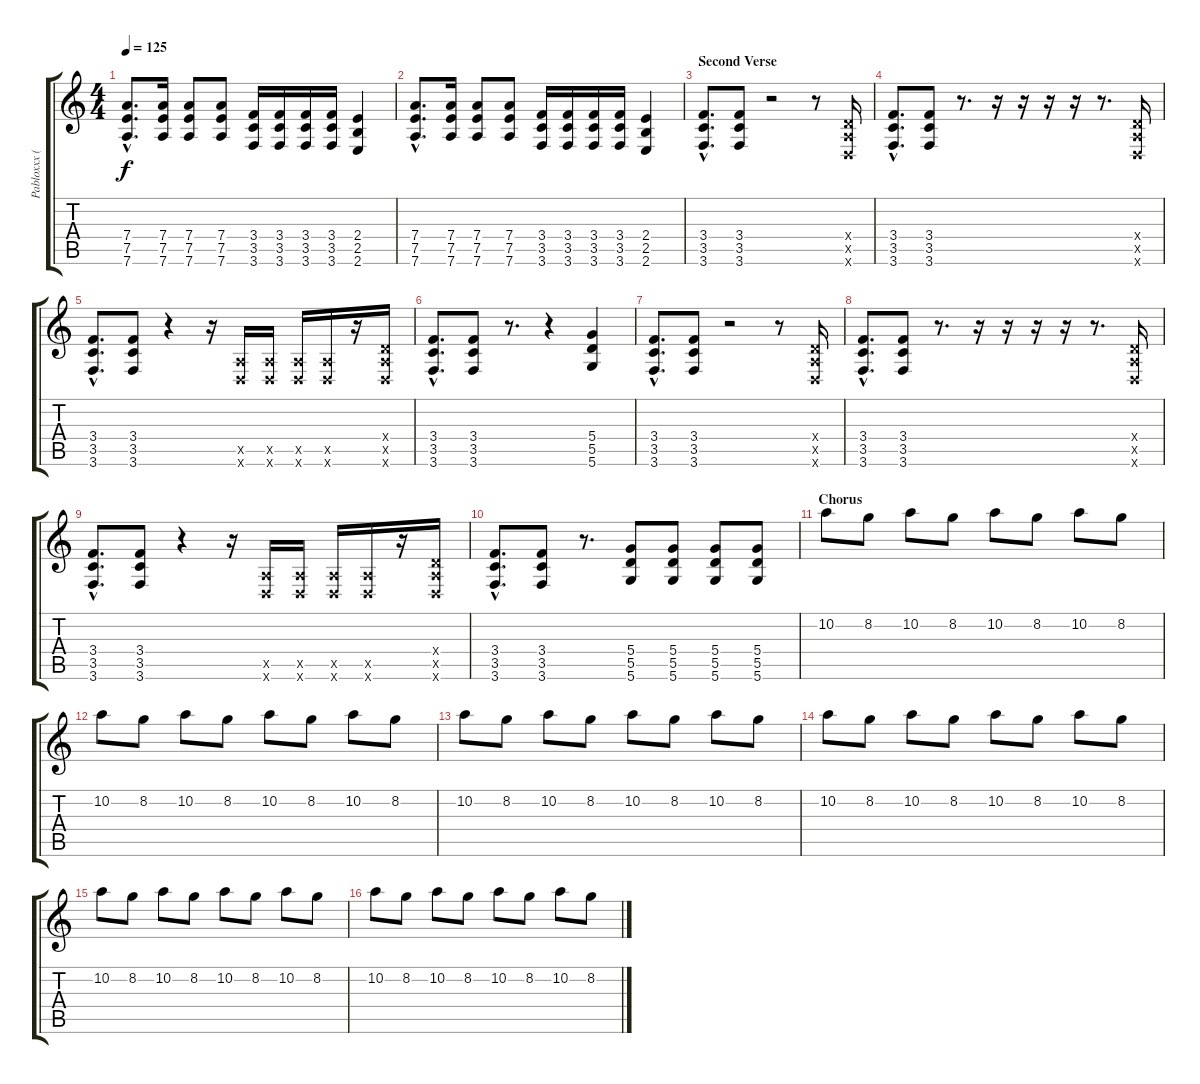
\track ("Pabloxxx (clon)" "Pabloxxx (") {instrument distortionguitar}
\staff {score tabs}
\tuning (E4 B3 G3 D3 A2 D2) {hide}
\ts (4 4)
\tempo 125
\clef g2
\ks c
(7.4{hac} 7.5{hac} 7.6{hac}).8{d dy f volume 12 instrument distortionguitar} (7.4 7.5 7.6).16 (7.4 7.5 7.6).8 (7.4 7.5 7.6).8 (3.4 3.5 3.6).16 (3.4 3.5 3.6).16 (3.4 3.5 3.6).16 (3.4 3.5 3.6).16 (2.4 2.5 2.6).4 |
(7.4{hac} 7.5{hac} 7.6{hac}).8{d} (7.4 7.5 7.6).16 (7.4 7.5 7.6).8 (7.4 7.5 7.6).8 (3.4 3.5 3.6).16 (3.4 3.5 3.6).16 (3.4 3.5 3.6).16 (3.4 3.5 3.6).16 (2.4 2.5 2.6).4 |
\section ("" "Second Verse")
(3.4{hac} 3.5{hac} 3.6{hac}).8{d} (3.4 3.5 3.6).8 r.2 r.8 (0.4{x} 0.5{x} 0.6{x}).16 |
(3.4{hac} 3.5{hac} 3.6{hac}).8{d} (3.4 3.5 3.6).8 r.8{d} r.16 r.16 r.16 r.16 r.8{d} (0.4{x} 0.5{x} 0.6{x}).16 |
(3.4{hac} 3.5{hac} 3.6{hac}).8{d} (3.4 3.5 3.6).8 r.4 r.16 (0.5{x} 0.6{x}).16 (0.5{x} 0.6{x}).16 (0.5{x} 0.6{x}).16 (0.5{x} 0.6{x}).16 r.16 (0.4{x} 0.5{x} 0.6{x}).16 |
(3.4{hac} 3.5{hac} 3.6{hac}).8{d} (3.4 3.5 3.6).8 r.8{d} r.4 (5.4 5.5 5.6).4 |
(3.4{hac} 3.5{hac} 3.6{hac}).8{d} (3.4 3.5 3.6).8 r.2 r.8 (0.4{x} 0.5{x} 0.6{x}).16 |
(3.4{hac} 3.5{hac} 3.6{hac}).8{d} (3.4 3.5 3.6).8 r.8{d} r.16 r.16 r.16 r.16 r.8{d} (0.4{x} 0.5{x} 0.6{x}).16 |
(3.4{hac} 3.5{hac} 3.6{hac}).8{d} (3.4 3.5 3.6).8 r.4 r.16 (0.5{x} 0.6{x}).16 (0.5{x} 0.6{x}).16 (0.5{x} 0.6{x}).16 (0.5{x} 0.6{x}).16 r.16 (0.4{x} 0.5{x} 0.6{x}).16 |
(3.4{hac} 3.5{hac} 3.6{hac}).8{d} (3.4 3.5 3.6).8 r.8{d} (5.4 5.5 5.6).8 (5.4 5.5 5.6).8 (5.4 5.5 5.6).8 (5.4 5.5 5.6).8 |
\section ("" "Chorus")
10.2.8{volume 9 instrument overdrivenguitar} 8.2.8 10.2.8 8.2.8 10.2.8 8.2.8 10.2.8 8.2.8 |
10.2.8 8.2.8 10.2.8 8.2.8 10.2.8 8.2.8 10.2.8 8.2.8 |
10.2.8 8.2.8 10.2.8 8.2.8 10.2.8 8.2.8 10.2.8 8.2.8 |
10.2.8 8.2.8 10.2.8 8.2.8 10.2.8 8.2.8 10.2.8 8.2.8 |
10.2.8 8.2.8 10.2.8 8.2.8 10.2.8 8.2.8 10.2.8 8.2.8 |
10.2.8 8.2.8 10.2.8 8.2.8 10.2.8 8.2.8 10.2.8 8.2.8
